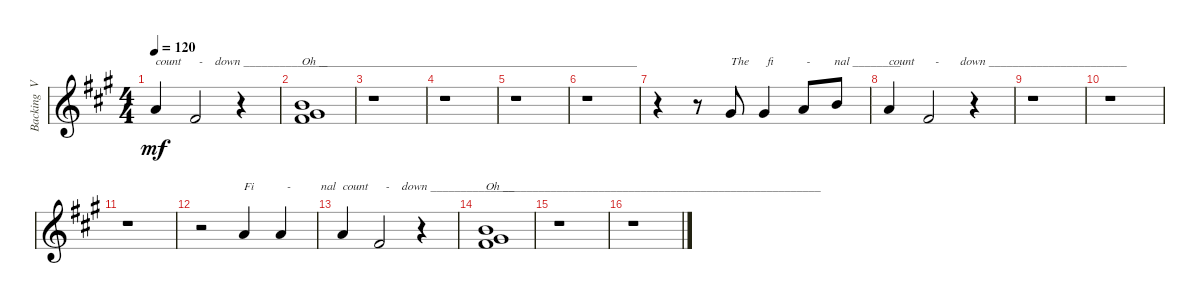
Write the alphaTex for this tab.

\track ("Backing  Vocal " "Backing  V") {instrument synthbrass1}
\staff {score}
\tuning (E4 B3 G3 D3 A2 E2 B1) {hide}
\ts (4 4)
\tempo 120
\clef g2
\ks f#minor
5.1.4{txt "count      -    down ______________" dy mf} 2.1.2 r.4 |
(2.1 9.2 16.3).1{txt "Oh _____________________________________________________"} |
r.1 |
r.1 |
r.1 |
r.1 |
r.4 r.8 4.1.8{txt "The      fi           -        nal ________"} 4.1.4 5.1.8 7.1.8 |
5.1.4{txt "count       -       down _______________________"} 2.1.2 r.4 |
r.1 |
r.1 |
r.1 |
r.2 5.1.4{txt "Fi           -          nal"} 5.1.4 |
5.1.4{txt "count      -    down ______________"} 2.1.2 r.4 |
(2.1 9.2 16.3).1{txt "Oh _____________________________________________________"} |
r.1 |
r.1
